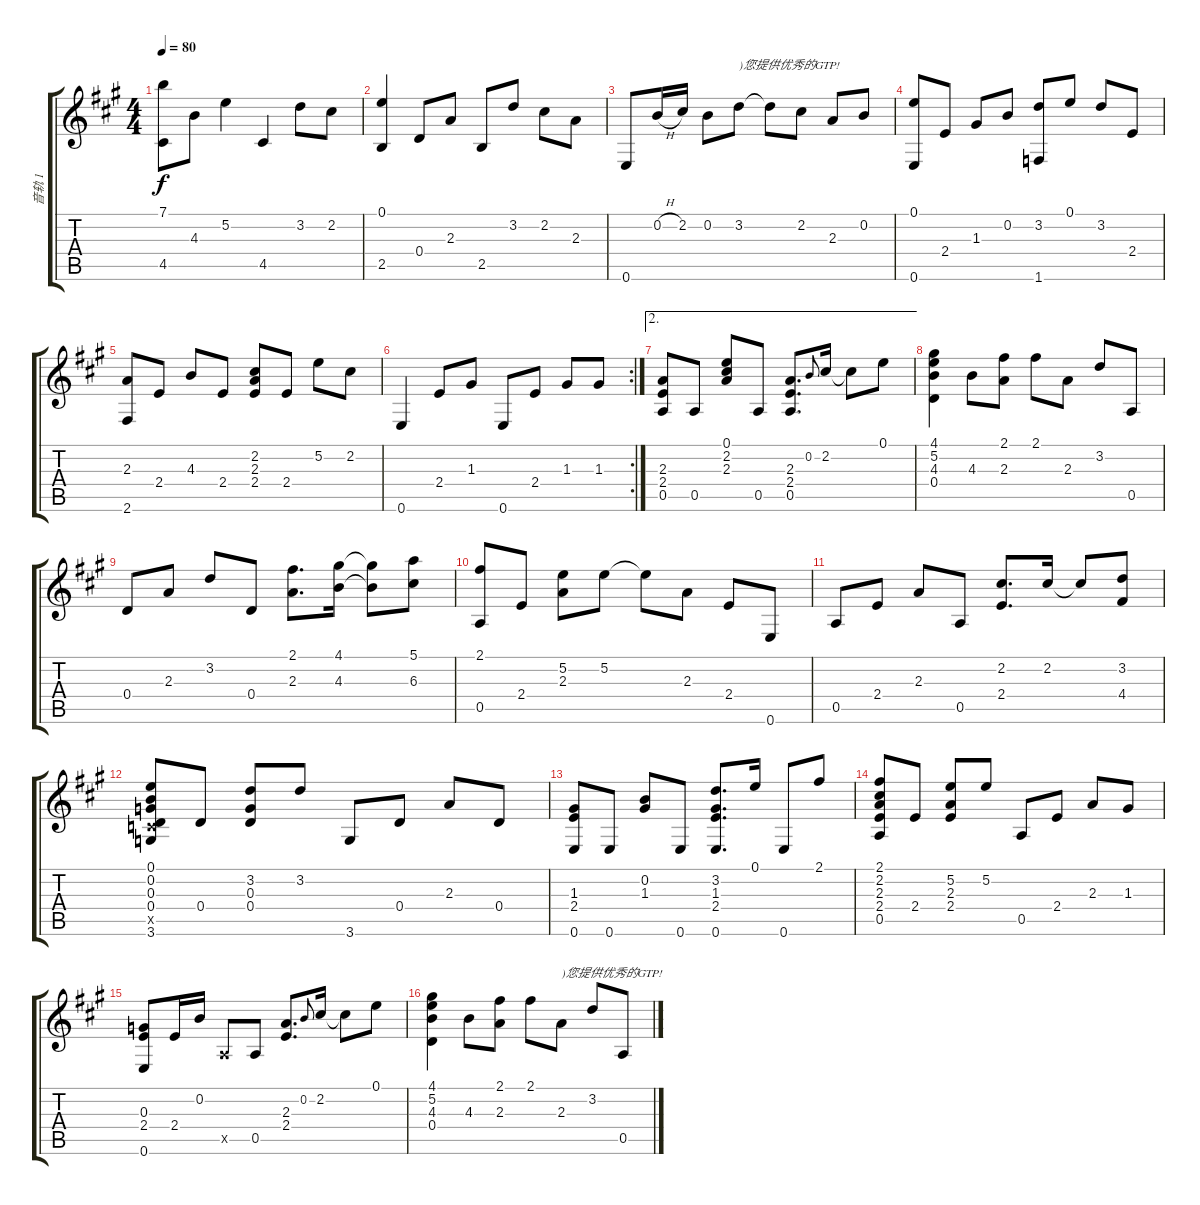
\track ("音轨 1" "音轨 1") {instrument acousticguitarsteel}
\staff {score tabs}
\tuning (E4 B3 G3 D3 A2 E2) {hide}
\ts (4 4)
\tempo 80
\clef g2
\ks a
(7.1 4.5).8{dy f} 4.3.8 5.2.4 4.5.4 3.2.8 2.2.8 |
(0.1 2.5).4 0.4.8 2.3.8 2.5.8 3.2.8 2.2.8 2.3.8 |
0.6.8 0.2{h}.16 2.2.16 0.2.8 3.2.8{txt ")您提供优秀的GTP!"} 3.2{t}.8 2.2.8 2.3.8 0.2.8 |
(0.1 0.6).8 2.4.8 1.3.8 0.2.8 (3.2 1.6).8 0.1.8 3.2.8 2.4.8 |
(2.3 2.6).8 2.4.8 4.3.8 2.4.8 (2.2 2.3 2.4).8 2.4.8 5.2.8 2.2.8 |
\rc 2
0.6.4 2.4.8 1.3.8 0.6.8 2.4.8 1.3.8 1.3.8 |
\ae 2
(2.3 2.4 0.5).8 0.5.8 (0.1 2.2 2.3).8 0.5.8 (2.3 2.4 0.5).8{d} 0.2.8{gr onbeat} 2.2.16 2.2{t}.8 0.1.8 |
(4.1 5.2 4.3 0.4).4 4.3.8 (2.1 2.3).8 2.1.8 2.3.8 3.2.8 0.5.8 |
0.4.8 2.3.8 3.2.8 0.4.8 (2.1 2.3).8{d} (4.1 4.3).16 (4.1{t} 4.3{t}).8 (5.1 6.3).8 |
(2.1 0.5).8 2.4.8 (5.2 2.3).8 5.2.8 5.2{t}.8 2.3.8 2.4.8 0.6.8 |
0.5.8 2.4.8 2.3.8 0.5.8 (2.2 2.4).8{d} 2.2.16 2.2{t}.8 (3.2 4.4).8 |
(0.1 0.2 0.3 0.4 3.5{x} 3.6).8 0.4.8 (3.2 0.3 0.4).8 3.2.8 3.6.8 0.4.8 2.3.8 0.4.8 |
(1.3 2.4 0.6).8 0.6.8 (0.2 1.3).8 0.6.8 (3.2 1.3 2.4 0.6).8{d} 0.1.16 0.6.8 2.1.8 |
(2.1 2.2 2.3 2.4 0.5).8 2.4.8 (5.2 2.3 2.4).8 5.2.8 0.5.8 2.4.8 2.3.8 1.3.8 |
(0.3 2.4 0.6).8 2.4.16 0.2.16 0.5{x}.8 0.5.8 (2.3 2.4).8{d} 0.2.8{gr onbeat} 2.2.16 2.2{t}.8 0.1.8 |
(4.1 5.2 4.3 0.4).4 4.3.8 (2.1 2.3).8 2.1.8 2.3.8{txt ")您提供优秀的GTP!"} 3.2.8 0.5.8
